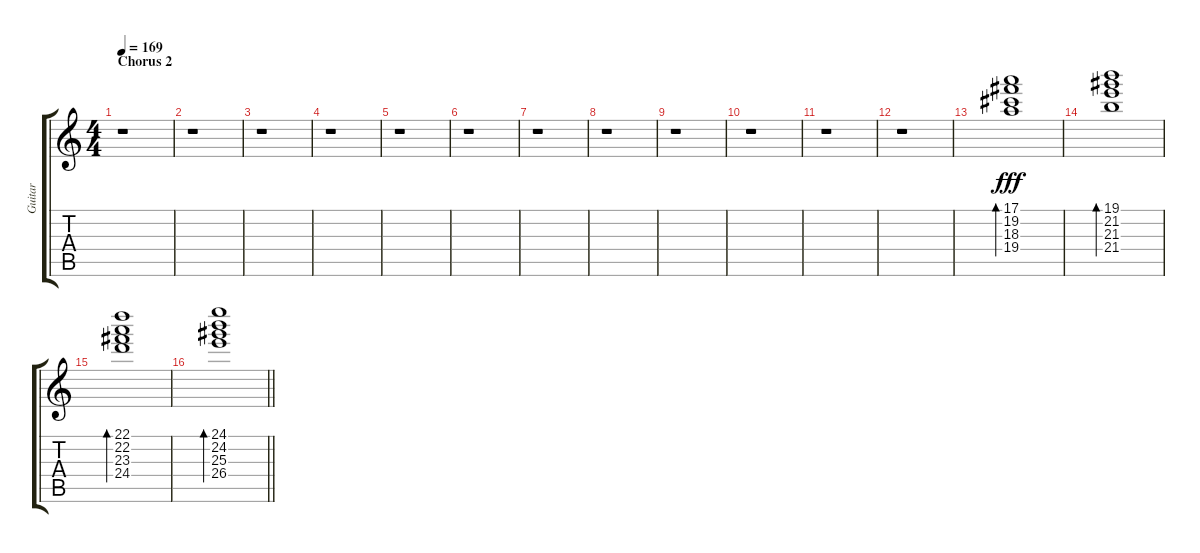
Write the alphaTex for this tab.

\track ("Guitar" "Guitar") {instrument electricguitarclean}
\staff {score tabs}
\tuning (E4 B3 G3 D3 A2 E2) {hide}
\ts (4 4)
\section ("" "Chorus 2")
\tempo 169
\clef g2
\ks c
r.1{dy fff} |
r.1 |
r.1 |
r.1 |
r.1 |
r.1 |
r.1 |
r.1 |
r.1 |
r.1 |
r.1 |
r.1 |
(17.1 19.2 18.3 19.4).1{bd 480} |
(19.1 21.2 21.3 21.4).1{bd 480} |
(22.1 22.2 23.3 24.4).1{bd 480} |
\barLineRight lightlight
(24.1 24.2 25.3 26.4).1{bd 480}
